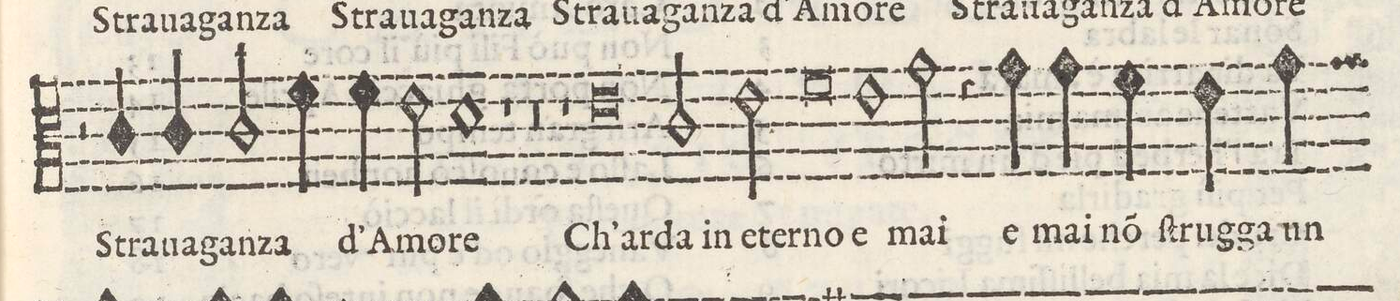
**kern	**text
*I"ALTO	*
*clefC3	*
*k[]	*
*met(C)	*
*M2/1	*
2r	.
4c/	Stra-
4c/	-ua-
2c/	-gan-
=47-	=47-
4f\	-za
4f\	d`A-
2e\	-mo-
1d	-re
=48-	=48-
1r	.
0r	.
=49-	=49-
1r	.
=50-	=50-
0e	Ch`ar-
=51-	=51-
2c/	-da in
2e\	e-
0f	-ter-
=52-	=52-
1e	-no e
=53-	=53-
2g\	mai
4r	.
4g\	e
4g\	mai
4f\	nõ(n)
4e\	ſtrug-
4g\	-ga un
*custos:g	*
=54-	=54-
*-	*-
